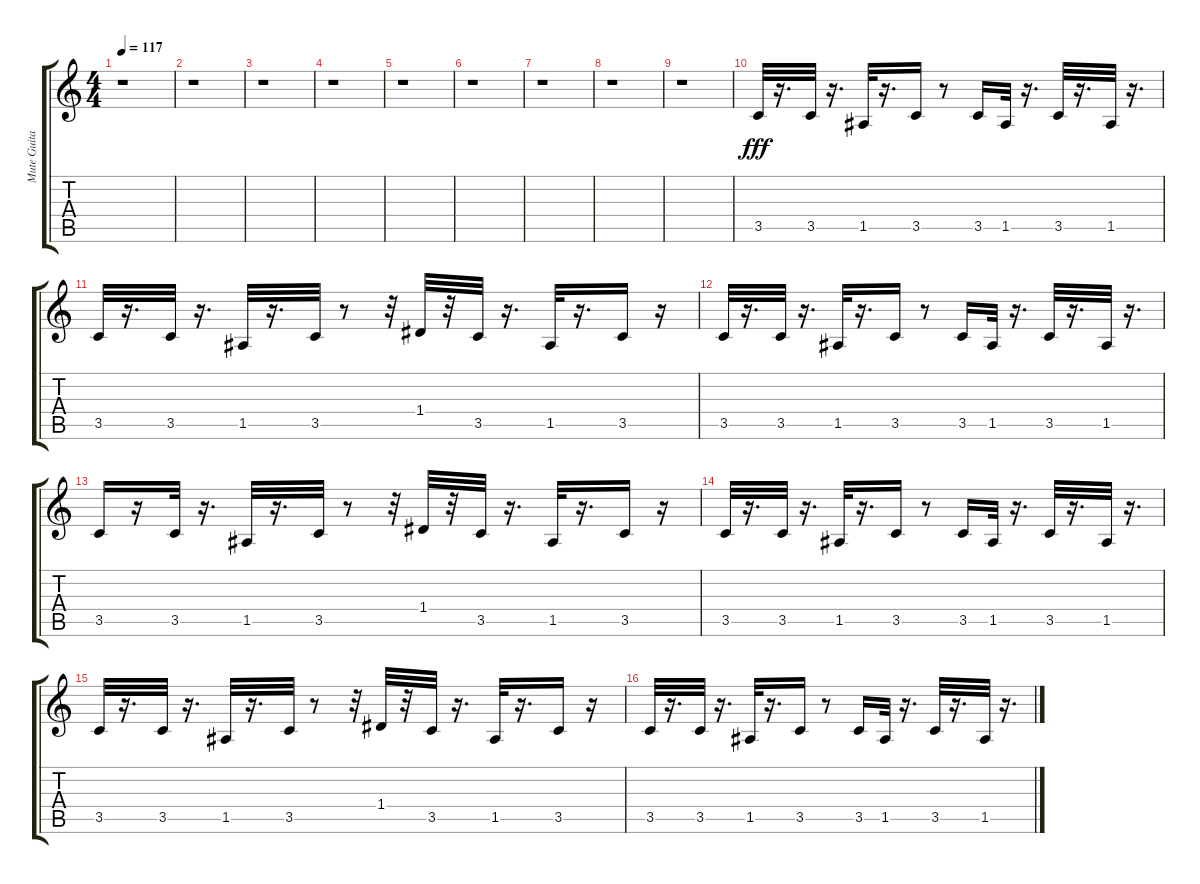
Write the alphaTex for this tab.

\track ("Mute Guitar" "Mute Guita") {instrument electricguitarmuted}
\staff {score tabs}
\tuning (E4 B3 G3 D3 A2 E2) {hide}
\ts (4 4)
\tempo 117
\clef g2
\ks c
r.1{dy fff} |
r.1 |
r.1 |
r.1 |
r.1 |
r.1 |
r.1 |
r.1 |
r.1 |
3.5.32 r.16{d} 3.5.32 r.16{d} 1.5.32 r.16{d} 3.5.16 r.8 3.5.16 1.5.32 r.16{d} 3.5.32 r.16{d} 1.5.32 r.16{d} |
3.5.32 r.16{d} 3.5.32 r.16{d} 1.5.32 r.16{d} 3.5.32 r.8 r.32 1.4.32 r.32 3.5.32 r.16{d} 1.5.32 r.16{d} 3.5.16 r.16 |
3.5.32 r.16{d} 3.5.32 r.16{d} 1.5.32 r.16{d} 3.5.16 r.8 3.5.16 1.5.32 r.16{d} 3.5.32 r.16{d} 1.5.32 r.16{d} |
3.5.16 r.16 3.5.32 r.16{d} 1.5.32 r.16{d} 3.5.32 r.8 r.32 1.4.32 r.32 3.5.32 r.16{d} 1.5.32 r.16{d} 3.5.16 r.16 |
3.5.32 r.16{d} 3.5.32 r.16{d} 1.5.32 r.16{d} 3.5.16 r.8 3.5.16 1.5.32 r.16{d} 3.5.32 r.16{d} 1.5.32 r.16{d} |
3.5.32 r.16{d} 3.5.32 r.16{d} 1.5.32 r.16{d} 3.5.32 r.8 r.32 1.4.32 r.32 3.5.32 r.16{d} 1.5.32 r.16{d} 3.5.16 r.16 |
3.5.32 r.16{d} 3.5.32 r.16{d} 1.5.32 r.16{d} 3.5.16 r.8 3.5.16 1.5.32 r.16{d} 3.5.32 r.16{d} 1.5.32 r.16{d}
